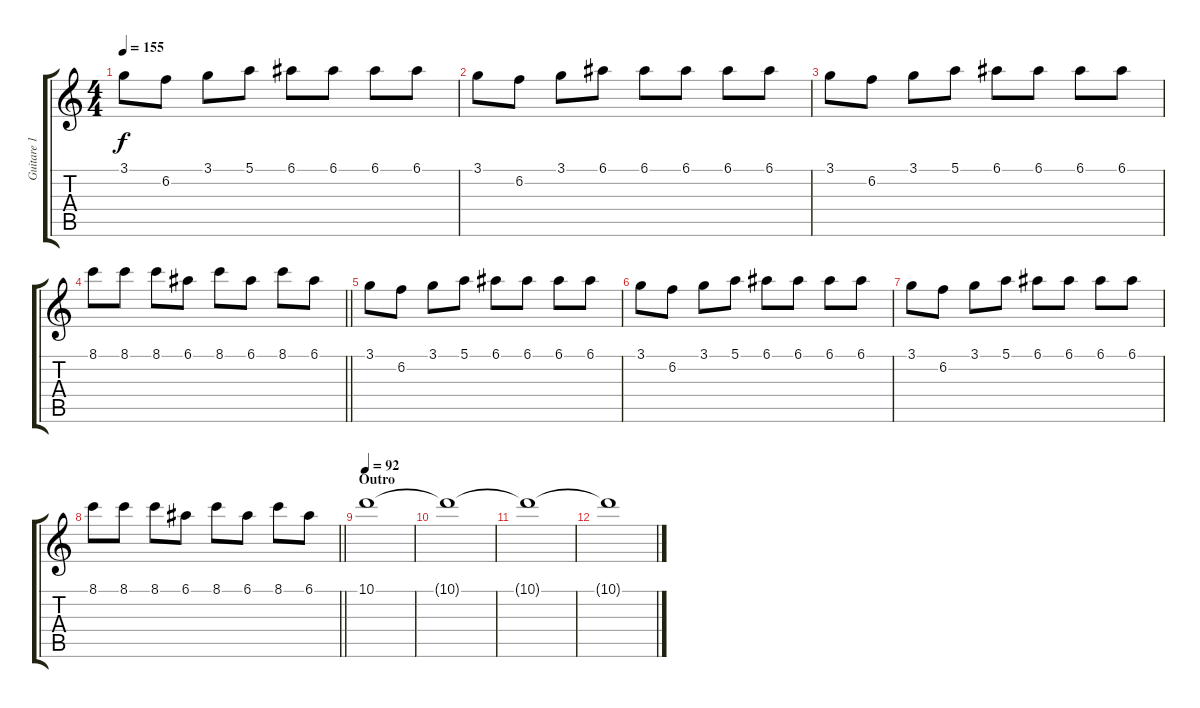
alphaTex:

\track ("Guitare 1" "Guitare 1") {instrument distortionguitar}
\staff {score tabs}
\tuning (E4 B3 G3 D3 A2 E2) {hide}
\ts (4 4)
\tempo 155
\clef g2
\ks c
3.1.8{dy f} 6.2.8 3.1.8 5.1.8 6.1.8 6.1.8 6.1.8 6.1.8 |
3.1.8 6.2.8 3.1.8 6.1.8 6.1.8 6.1.8 6.1.8 6.1.8 |
3.1.8 6.2.8 3.1.8 5.1.8 6.1.8 6.1.8 6.1.8 6.1.8 |
\barLineRight lightlight
8.1.8 8.1.8 8.1.8 6.1.8 8.1.8 6.1.8 8.1.8 6.1.8 |
3.1.8 6.2.8 3.1.8 5.1.8 6.1.8 6.1.8 6.1.8 6.1.8 |
3.1.8 6.2.8 3.1.8 5.1.8 6.1.8 6.1.8 6.1.8 6.1.8 |
3.1.8 6.2.8 3.1.8 5.1.8 6.1.8 6.1.8 6.1.8 6.1.8 |
\barLineRight lightlight
8.1.8 8.1.8 8.1.8 6.1.8 8.1.8 6.1.8 8.1.8 6.1.8 |
\section ("" "Outro")
\tempo 92
10.1.1 |
10.1{t}.1 |
10.1{t}.1 |
10.1{t}.1
